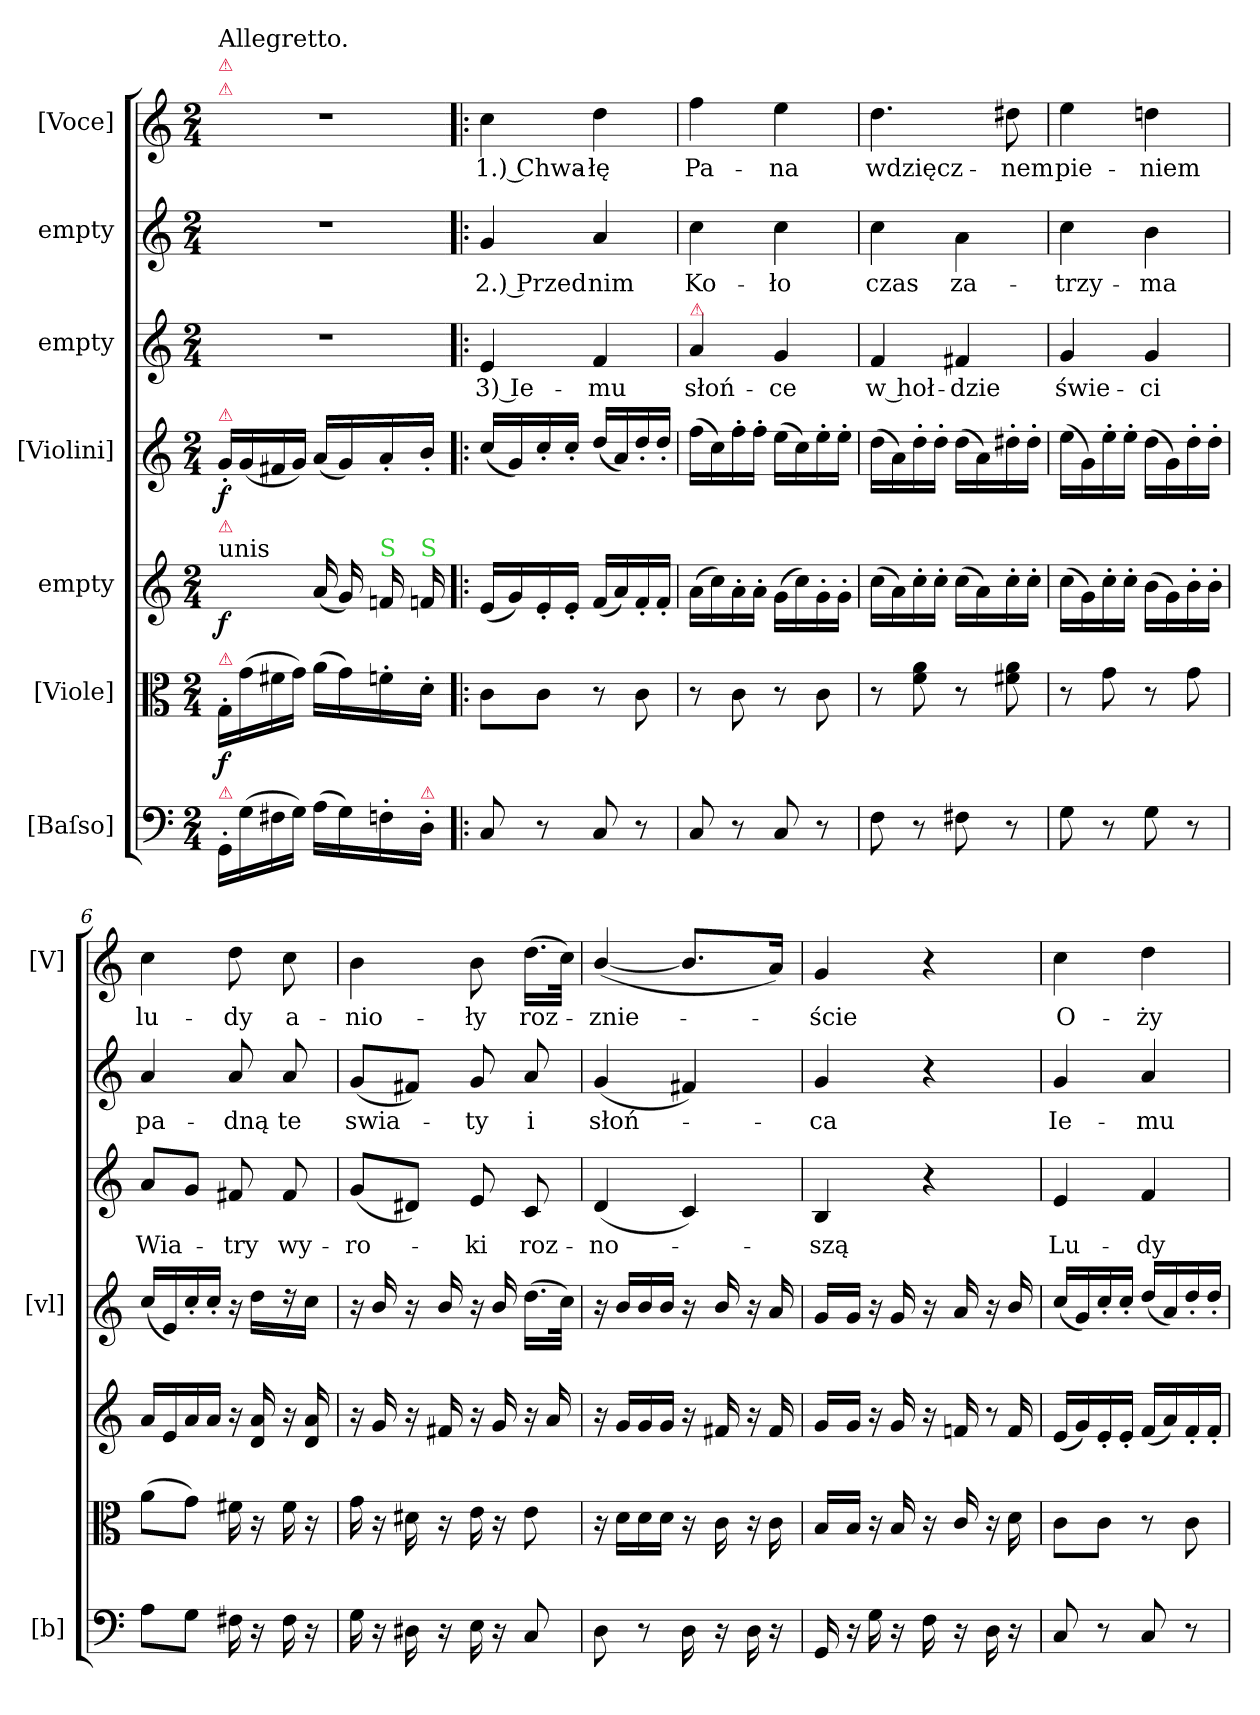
**kern	**kern	**dynam	**kern	**dynam	**kern	**dynam	**kern	**text	**kern	**text	**kern	**text
*part7	*part6	*part6	*part5	*part5	*part4	*part4	*part3	*part3	*part2	*part2	*part1	*part1
*staff7	*staff6	*staff6	*staff5	*staff5	*staff4	*staff4	*staff3	*staff3	*staff2	*staff2	*staff1	*staff1
*I"[Baſso]	*I"[Viole]	*	*I"empty	*	*I"[Violini]	*	*I"empty	*	*I"empty	*	*I"[Voce]	*
*I'[b]	*	*	*	*	*I'[vl]	*	*	*	*	*	*I'[V]	*
*clefF4	*clefC3	*	*clefG2	*	*clefG2	*	*clefG2	*	*clefG2	*	*clefG2	*
*k[]	*k[]	*	*k[]	*	*k[]	*	*k[]	*	*k[]	*	*k[]	*
*C:	*C:	*	*C:	*	*C:	*	*C:	*	*C:	*	*C:	*
*M2/4	*M2/4	*	*M2/4	*	*M2/4	*	*M2/4	*	*M2/4	*	*M2/4	*
=1	=1	=1	=1	=1	=1	=1	=1	=1	=1	=1	=1	=1
!	!	!	!	!	!	!	!	!	!	!	!LO:TX:a:color=crimson:t=⚠	!
!	!	!	!	!	!	!	!	!	!	!	!LO:TX:a:color=crimson:t=⚠	!
!	!	!	!	!	!	!	!	!	!	!	!LO:TX:a:t=Allegretto.	!
!	!	!	!	!	!LO:TX:a:color=crimson:t=⚠	!	!	!	!	!	!	!
!	!	!	!LO:TX:a:t=unis	!	!	!	!	!	!	!	!	!
!	!	!	!LO:TX:a:color=crimson:t=⚠	!	!	!	!	!	!	!	!	!
!	!LO:TX:a:color=crimson:t=⚠	!	!	!	!	!	!	!	!	!	!	!
!LO:TX:a:color=crimson:t=⚠	!	!	!	!	!	!	!	!	!	!	!	!
!	!	!	!	!	!	!LO:DY:b	!	!	!	!	!	!
16GG'/LL	16G'/LL	f	16g'/yy	f	16g'/LL	f	2r	.	2r	.	2r	.
(16G\	(16g\	.	(16g/yy	.	(16g/	.	.	.	.	.	.	.
16F#X\	16f#X\	.	16f#X/yy	.	16f#X/	.	.	.	.	.	.	.
16G\JJ)	16g\JJ)	.	16g/yy)	.	16g/JJ)	.	.	.	.	.	.	.
(16A\LL	(16a\LL	.	(16a/	.	(16a/LL	.	.	.	.	.	.	.
16G\)	16g\)	.	16g/)	.	16g/)	.	.	.	.	.	.	.
!	!	!	!LO:TX:a:color=limegreen:t=S	!	!	!	!	!	!	!	!	!
16Fn'\	16fn'\	.	16fn	.	16a'/	.	.	.	.	.	.	.
!	!	!	!LO:TX:a:color=limegreen:t=S	!	!	!	!	!	!	!	!	!
!LO:TX:a:color=crimson:t=⚠	!	!	!	!	!	!	!	!	!	!	!	!
16D'\JJ	16d'\JJ	.	16fn	.	16b'/JJ	.	.	.	.	.	.	.
=2!|:	=2!|:	=2!|:	=2!|:	=2!|:	=2!|:	=2!|:	=2!|:	=2!|:	=2!|:	=2!|:	=2!|:	=2!|:
8C/	8c\L	.	(16e/LL	.	(>16cc/LL	.	4e/	3) Ie-	4g/	2.) Przed	4cc\	1.) Chwa-
.	.	.	16g/)	.	16g/)	.	.	.	.	.	.	.
8r	8c\J	.	16e'/	.	16cc'/	.	.	.	.	.	.	.
.	.	.	16e'/JJ	.	16cc'/JJ	.	.	.	.	.	.	.
8C/	8r	.	(16f/LL	.	(>16dd/LL	.	4f/	-mu	4a/	nim	4dd\	-łę
.	.	.	16a/)	.	16a/)	.	.	.	.	.	.	.
8r	8c\	.	16f'/	.	16dd'/	.	.	.	.	.	.	.
.	.	.	16f'/JJ	.	16dd'/JJ	.	.	.	.	.	.	.
=3	=3	=3	=3	=3	=3	=3	=3	=3	=3	=3	=3	=3
!	!	!	!	!	!	!	!LO:TX:a:color=crimson:t=⚠	!	!	!	!	!
8C/	8r	.	(16a\LL	.	(16ff\LL	.	4a/	słoń-	4cc\	Ko-	4ff\	Pa-
.	.	.	16cc\)	.	16cc\)	.	.	.	.	.	.	.
8r	8c\	.	16a'\	.	16ff'\	.	.	.	.	.	.	.
.	.	.	16a'\JJ	.	16ff'\JJ	.	.	.	.	.	.	.
8C/	8r	.	(16g\LL	.	(16ee\LL	.	4g/	-ce	4cc\	-ło	4ee\	-na
.	.	.	16cc\)	.	16cc\)	.	.	.	.	.	.	.
8r	8c\	.	16g'\	.	16ee'\	.	.	.	.	.	.	.
.	.	.	16g'\JJ	.	16ee'\JJ	.	.	.	.	.	.	.
=4	=4	=4	=4	=4	=4	=4	=4	=4	=4	=4	=4	=4
8F\	8r	.	(16cc\LL	.	(16dd\LL	.	4f/	w hoł-	4cc\	czas	4.dd\	wdzięcz-
.	.	.	16a\)	.	16a\)	.	.	.	.	.	.	.
8r	8f\ 8a\	.	16cc'\	.	16dd'\	.	.	.	.	.	.	.
.	.	.	16cc'\JJ	.	16dd'\JJ	.	.	.	.	.	.	.
8F#X\	8r	.	(16cc\LL	.	(16dd\LL	.	4f#X/	-dzie	4a\	za-	.	.
.	.	.	16a\)	.	16a\)	.	.	.	.	.	.	.
8r	8f#X\ 8a\	.	16cc'\	.	16dd#X'\	.	.	.	.	.	8dd#X\	-nem
.	.	.	16cc'\JJ	.	16dd#'\JJ	.	.	.	.	.	.	.
=5	=5	=5	=5	=5	=5	=5	=5	=5	=5	=5	=5	=5
8G\	8r	.	(16cc\LL	.	(16ee\LL	.	4g/	świe-	4cc\	-trzy-	4ee\	pie-
.	.	.	16g\)	.	16g\)	.	.	.	.	.	.	.
8r	8g\	.	16cc'\	.	16ee'\	.	.	.	.	.	.	.
.	.	.	16cc'\JJ	.	16ee'\JJ	.	.	.	.	.	.	.
8G\	8r	.	(16b\LL	.	(16dd\LL	.	4g/	-ci	4b\	-ma	4ddn\	-niem
.	.	.	16g\)	.	16g\)	.	.	.	.	.	.	.
8r	8g\	.	16b'\	.	16dd'\	.	.	.	.	.	.	.
.	.	.	16b'\JJ	.	16dd'\JJ	.	.	.	.	.	.	.
=6	=6	=6	=6	=6	=6	=6	=6	=6	=6	=6	=6	=6
8A\L	(8a\L	.	16a/LL	.	(16cc/LL	.	8a/L	Wia-	4a/	pa-	4cc\	lu-
.	.	.	16e/	.	16e/)	.	.	.	.	.	.	.
8G\J	8g\J)	.	16a/	.	16cc'/	.	8g/J	.	.	.	.	.
.	.	.	16a/JJ	.	16cc'/JJ	.	.	.	.	.	.	.
16F#X\	16f#X\	.	16r	.	16r	.	8f#X/	-try	8a/	-dną	8dd\	-dy
16r	16r	.	16d/ 16a/	.	16dd\LL	.	.	.	.	.	.	.
16F#\	16f#\	.	16r	.	16r	.	8f#/	wy-	8a/	te	8cc\	a-
16r	16r	.	16d/ 16a/	.	16cc\JJ	.	.	.	.	.	.	.
=7	=7	=7	=7	=7	=7	=7	=7	=7	=7	=7	=7	=7
16G\	16g\	.	16r	.	16r	.	(8g/L	-ro-	(8g/L	swia-	4b\	-nio-
16r	16r	.	16g/	.	16b/	.	.	.	.	.	.	.
16D#X\	16d#X\	.	16r	.	16r	.	8d#X/J)	.	8f#X/J)	.	.	.
16r	16r	.	16f#X/	.	16b/	.	.	.	.	.	.	.
16E\	16e\	.	16r	.	16r	.	8e/	-ki	8g/	-ty	8b\	-ły
16r	16r	.	16g/	.	16b/	.	.	.	.	.	.	.
8C/	8e\	.	16r	.	(16.dd\LL	.	8c/	roz-	8a/	i	(16.dd\LL	roz-
.	.	.	16a/	.	.	.	.	.	.	.	.	.
.	.	.	.	.	32cc\JJk)	.	.	.	.	.	32cc\JJk)	.
=8	=8	=8	=8	=8	=8	=8	=8	=8	=8	=8	=8	=8
8D\	16r	.	16r	.	16r	.	(4d/	-no-	(4g/	słoń-	([4b/	-znie-
.	16d\LL	.	16g/LL	.	16b/LL	.	.	.	.	.	.	.
8r	16d\	.	16g/	.	16b/	.	.	.	.	.	.	.
.	16d\JJ	.	16g/JJ	.	16b/JJ	.	.	.	.	.	.	.
16D\	16r	.	16r	.	16r	.	4c/)	.	4f#X/)	.	8.b/L]	.
16r	16c\	.	16f#X/	.	16b/	.	.	.	.	.	.	.
16D\	16r	.	16r	.	16r	.	.	.	.	.	.	.
16r	16c\	.	16f#/	.	16a/	.	.	.	.	.	16a/Jk)	.
=9	=9	=9	=9	=9	=9	=9	=9	=9	=9	=9	=9	=9
16GG/	16B/LL	.	16g/LL	.	16g/LL	.	4B/	-szą	4g/	-ca	4g/	-ście
16r	16B/JJ	.	16g/JJ	.	16g/JJ	.	.	.	.	.	.	.
16G\	16r	.	16r	.	16r	.	.	.	.	.	.	.
16r	16B/	.	16g/	.	16g/	.	.	.	.	.	.	.
16F\	16r	.	16r	.	16r	.	4r	.	4r	.	4r	.
16r	16c/	.	16fn/	.	16a/	.	.	.	.	.	.	.
!	!	!	!LO:N:vis=8	!	!	!	!	!	!	!	!	!
16D\	16r	.	16r	.	16r	.	.	.	.	.	.	.
16r	16d\	.	16f/	.	16b/	.	.	.	.	.	.	.
=10	=10	=10	=10	=10	=10	=10	=10	=10	=10	=10	=10	=10
8C/	8c\L	.	(16e/LL	.	(16cc/LL	.	4e/	Lu-	4g/	Ie-	4cc\	O-
.	.	.	16g/)	.	16g/)	.	.	.	.	.	.	.
8r	8c\J	.	16e'/	.	16cc'/	.	.	.	.	.	.	.
.	.	.	16e'/JJ	.	16cc'/JJ	.	.	.	.	.	.	.
8C/	8r	.	(16f/LL	.	(16dd/LL	.	4f/	-dy	4a/	-mu	4dd\	-ży-
.	.	.	16a/)	.	16a/)	.	.	.	.	.	.	.
8r	8c\	.	16f'/	.	16dd'/	.	.	.	.	.	.	.
.	.	.	16f'/JJ	.	16dd'/JJ	.	.	.	.	.	.	.
=	=	=	=	=	=	=	=	=	=	=	=	=
*-	*-	*-	*-	*-	*-	*-	*-	*-	*-	*-	*-	*-
